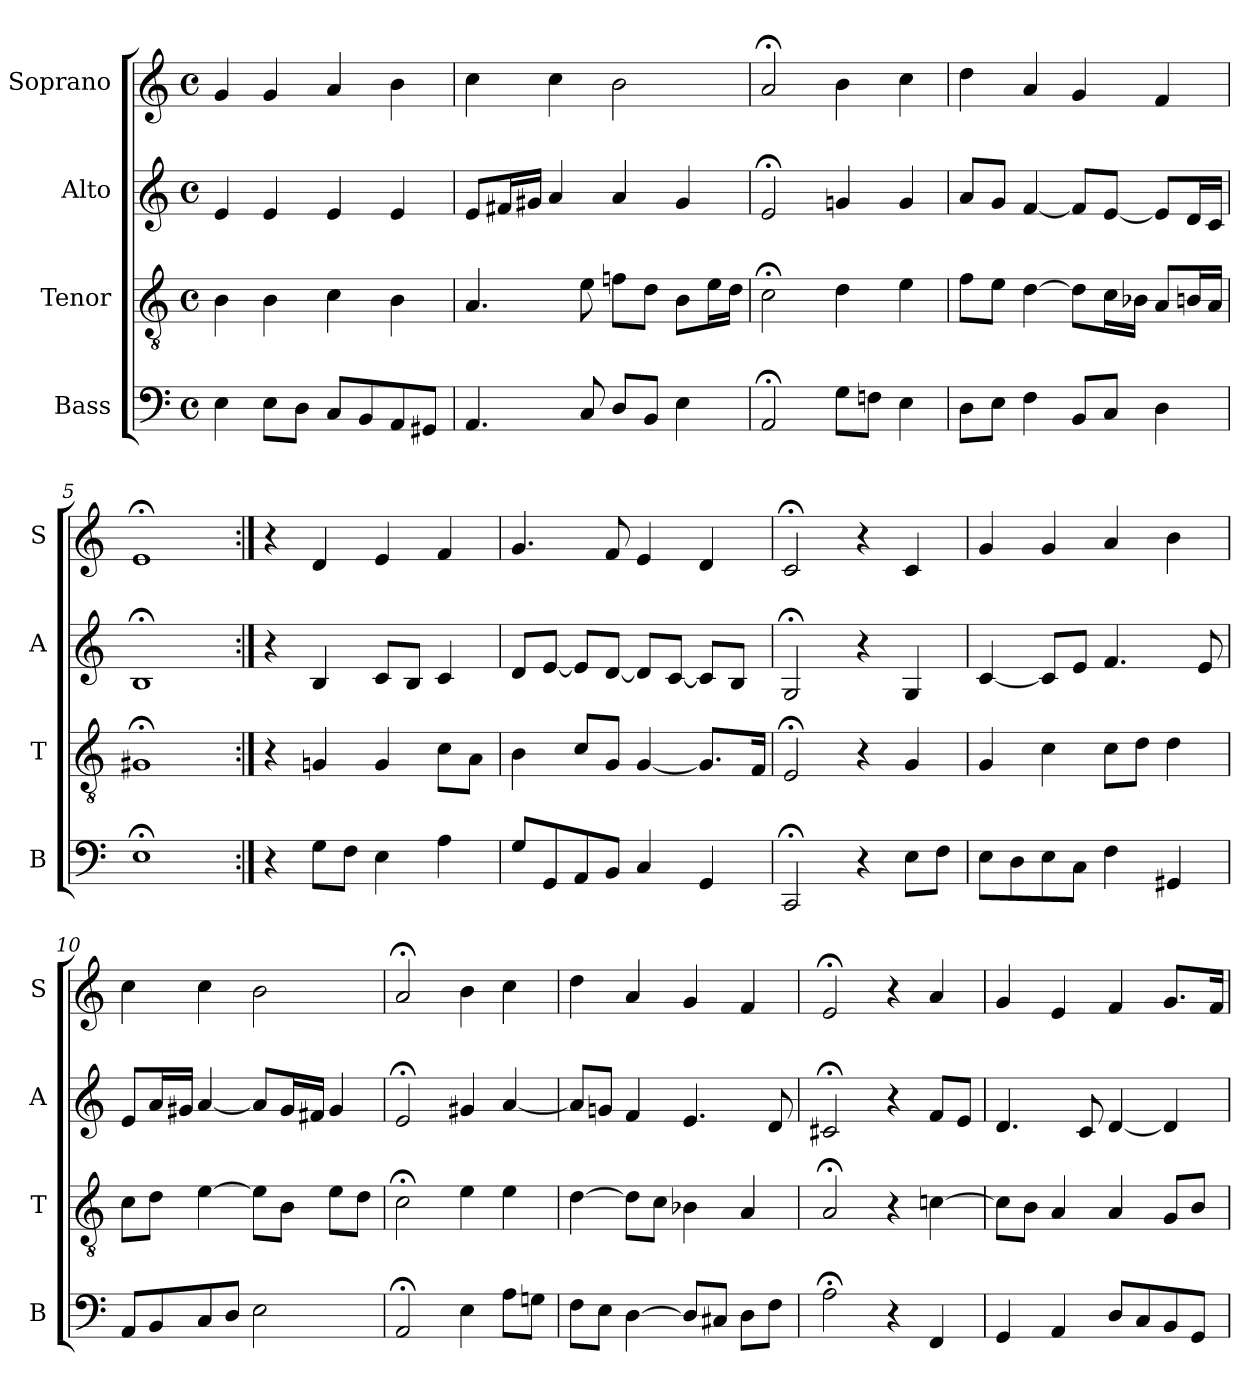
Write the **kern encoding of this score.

**kern	**kern	**kern	**kern
*part4	*part3	*part2	*part1
*staff4	*staff3	*staff2	*staff1
*I"Bass	*I"Tenor	*I"Alto	*I"Soprano
*I'B	*I'T	*I'A	*I'S
*clefF4	*clefGv2	*clefG2	*clefG2
*k[]	*k[]	*k[]	*k[]
*a:	*a:	*a:	*a:
*M4/4	*M4/4	*M4/4	*M4/4
*met(c)	*met(c)	*met(c)	*met(c)
*MM100	*MM100	*MM100	*MM100
=1	=1	=1	=1
4E	4B	4e	4g
8EL	4B	4e	4g
8DJ	.	.	.
8CL	4c	4e	4a
8BB	.	.	.
8AA	4B	4e	4b
8GG#XJ	.	.	.
=2	=2	=2	=2
4.AA	4.A	8eL	4cc
.	.	16f#XL	.
.	.	16g#XJJ	.
.	.	4a	4cc
8C	8e	.	.
8DL	8fnL	4a	2b
8BBJ	8dJ	.	.
4E	8BL	4g#	.
.	16eL	.	.
.	16dJJ	.	.
=3	=3	=3	=3
2AA;<	2c;<	2e;<	2a;<
8GL	4d	4gn	4b
8FnJ	.	.	.
4E	4e	4g	4cc
=4	=4	=4	=4
8DL	8fL	8aL	4dd
8EJ	8eJ	8gJ	.
4F	[4d	[4f	4a
8BBiL	8diL]	8fiL]	4gi
8CJ	16cL	[8eJ	.
.	16B-XJJ	.	.
4D	8AL	8eL]	4f
.	16BnL	16dL	.
.	16AJJ	16cJJ	.
=5	=5	=5	=5
1E;<	1G#X;<	1B;<	1e;<
=6:|!	=6:|!	=6:|!	=6:|!
4r	4r	4r	4r
8GL	4Gn	4B	4d
8FJ	.	.	.
4E	4G	8cL	4e
.	.	8BJ	.
4A	8cL	4c	4f
.	8AJ	.	.
=7	=7	=7	=7
8GL	4B	8dL	4.g
8GG	.	[8eJ	.
8AA	8cL	8eL]	.
8BBiJ	8GiJ	[8diJ	8fi
4C	[4G	8dL]	4e
.	.	[8cJ	.
4GG	8.GL]	8cL]	4d
.	.	8BJ	.
.	16FJk	.	.
=8	=8	=8	=8
2CC;<	2E;<	2G;<	2c;<
4r	4r	4r	4r
8EL	4G	4G	4c
8FJ	.	.	.
=9	=9	=9	=9
8EL	4G	[4c	4g
8D	.	.	.
8E	4c	8cL]	4g
8CJ	.	8eJ	.
4F	8cL	4.f	4a
.	8dJ	.	.
4GG#X	4d	.	4b
.	.	8e	.
=10	=10	=10	=10
8AAL	8cL	8eL	4cc
8BB	8dJ	16aL	.
.	.	16g#XJJ	.
8C	[4e	[4a	4cc
8DJ	.	.	.
2E	8eL]	8aL]	2b
.	8BJ	16g#L	.
.	.	16f#XJJ	.
.	8eL	4g#	.
.	8dJ	.	.
=11	=11	=11	=11
2AA;<	2c;<	2e;<	2a;<
4E	4e	4g#X	4b
8AL	4e	[4a	4cc
8GnJ	.	.	.
=12	=12	=12	=12
8FL	[4d	8aL]	4dd
8EJ	.	8gnJ	.
[4D	8dL]	4f	4a
.	8cJ	.	.
8DL]	4B-X	4.e	4g
8C#XJ	.	.	.
8DL	4A	.	4f
8FJ	.	8d	.
=13	=13	=13	=13
2A;<	2A;<	2c#X;<	2e;<
4r	4r	4r	4r
4FF	[4cn	8fL	4a
.	.	8eJ	.
=14	=14	=14	=14
4GG	8cL]	4.d	4g
.	8BJ	.	.
4AA	4A	.	4e
.	.	8c	.
8DL	4A	[4d	4f
8C	.	.	.
8BB	8GL	4d]	8.gL
8GGJ	8BJ	.	.
.	.	.	16fJk
=	=	=	=
*-	*-	*-	*-
